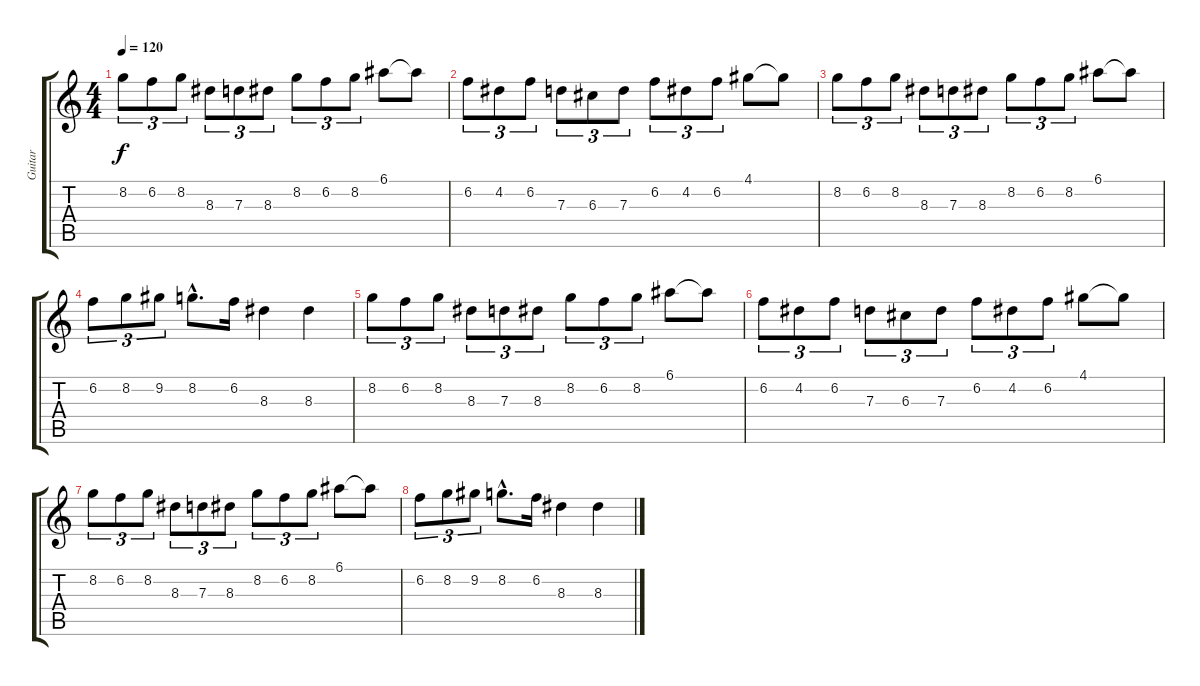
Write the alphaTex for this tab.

\track ("Guitar" "Guitar") {instrument distortionguitar}
\staff {score tabs}
\tuning (E4 B3 G3 D3 A2 D2) {hide}
\ts (4 4)
\tempo 120
\clef g2
\ks c
8.2.8{tu (3 2) dy f} 6.2.8{tu (3 2)} 8.2.8{tu (3 2)} 8.3.8{tu (3 2)} 7.3.8{tu (3 2)} 8.3.8{tu (3 2)} 8.2.8{tu (3 2)} 6.2.8{tu (3 2)} 8.2.8{tu (3 2)} 6.1.8 6.1{t}.8 |
6.2.8{tu (3 2)} 4.2.8{tu (3 2)} 6.2.8{tu (3 2)} 7.3.8{tu (3 2)} 6.3.8{tu (3 2)} 7.3.8{tu (3 2)} 6.2.8{tu (3 2)} 4.2.8{tu (3 2)} 6.2.8{tu (3 2)} 4.1.8 4.1{t}.8 |
8.2.8{tu (3 2)} 6.2.8{tu (3 2)} 8.2.8{tu (3 2)} 8.3.8{tu (3 2)} 7.3.8{tu (3 2)} 8.3.8{tu (3 2)} 8.2.8{tu (3 2)} 6.2.8{tu (3 2)} 8.2.8{tu (3 2)} 6.1.8 6.1{t}.8 |
6.2.8{tu (3 2)} 8.2.8{tu (3 2)} 9.2.8{tu (3 2)} 8.2{hac}.8{d} 6.2.16 8.3.4 8.3.4 |
8.2.8{tu (3 2)} 6.2.8{tu (3 2)} 8.2.8{tu (3 2)} 8.3.8{tu (3 2)} 7.3.8{tu (3 2)} 8.3.8{tu (3 2)} 8.2.8{tu (3 2)} 6.2.8{tu (3 2)} 8.2.8{tu (3 2)} 6.1.8 6.1{t}.8 |
6.2.8{tu (3 2)} 4.2.8{tu (3 2)} 6.2.8{tu (3 2)} 7.3.8{tu (3 2)} 6.3.8{tu (3 2)} 7.3.8{tu (3 2)} 6.2.8{tu (3 2)} 4.2.8{tu (3 2)} 6.2.8{tu (3 2)} 4.1.8 4.1{t}.8 |
8.2.8{tu (3 2)} 6.2.8{tu (3 2)} 8.2.8{tu (3 2)} 8.3.8{tu (3 2)} 7.3.8{tu (3 2)} 8.3.8{tu (3 2)} 8.2.8{tu (3 2)} 6.2.8{tu (3 2)} 8.2.8{tu (3 2)} 6.1.8 6.1{t}.8 |
6.2.8{tu (3 2)} 8.2.8{tu (3 2)} 9.2.8{tu (3 2)} 8.2{hac}.8{d} 6.2.16 8.3.4 8.3.4
